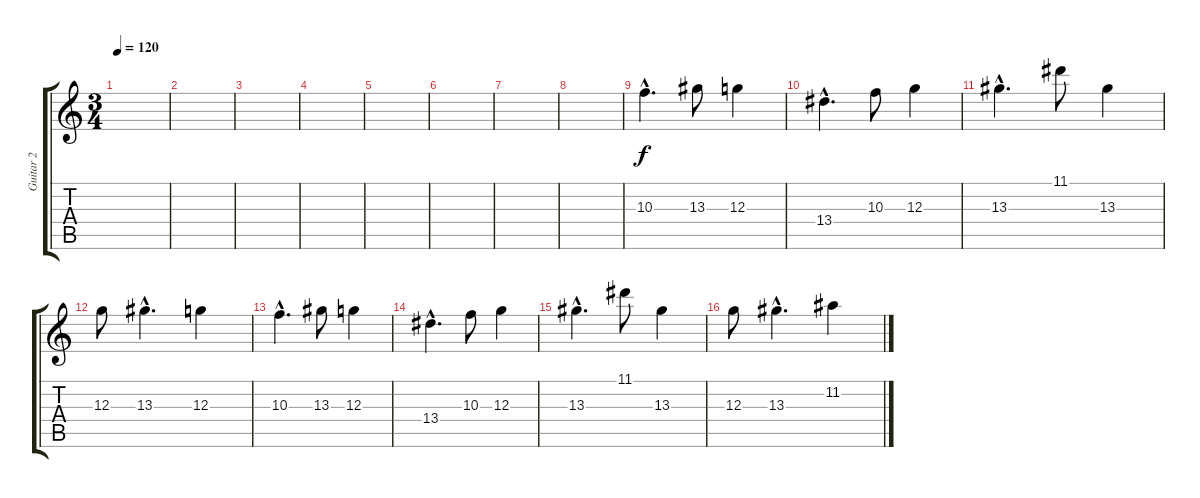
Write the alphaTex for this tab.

\track ("Guitar 2" "Guitar 2") {instrument distortionguitar}
\staff {score tabs}
\tuning (E4 B3 G3 D3 A2 E2) {hide}
\ts (3 4)
\tempo 120
\clef g2
\ks c
|
|
|
|
|
|
|
|
10.3{hac}.4{d} 13.3.8 12.3.4 |
13.4{hac}.4{d} 10.3.8 12.3.4 |
13.3{hac}.4{d} 11.1.8 13.3.4 |
12.3.8 13.3{hac}.4{d} 12.3.4 |
10.3{hac}.4{d} 13.3.8 12.3.4 |
13.4{hac}.4{d} 10.3.8 12.3.4 |
13.3{hac}.4{d} 11.1.8 13.3.4 |
12.3.8 13.3{hac}.4{d} 11.2.4
